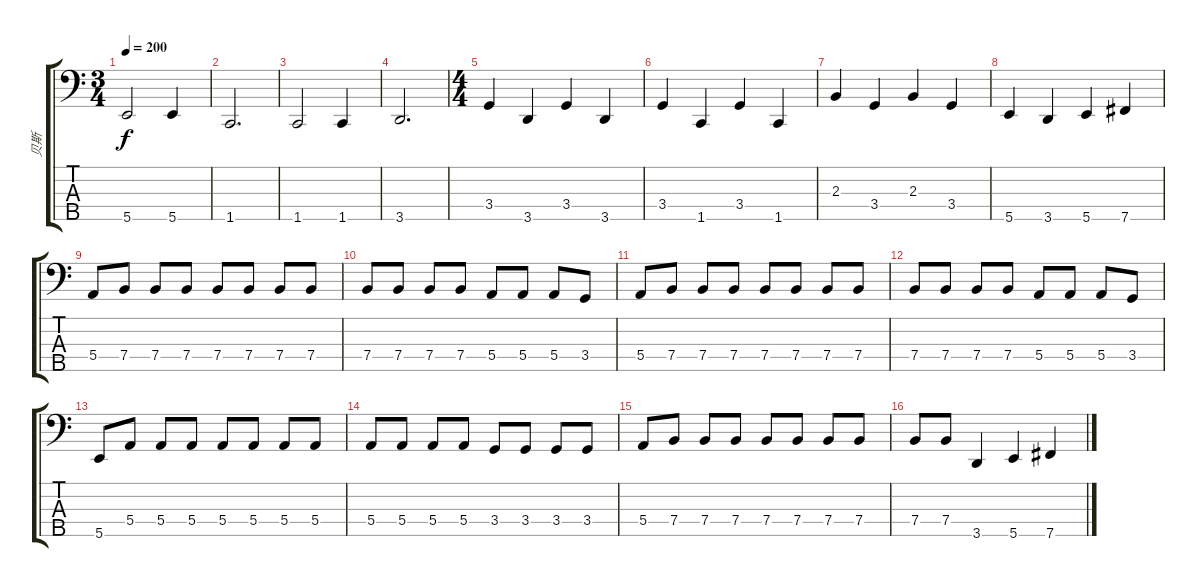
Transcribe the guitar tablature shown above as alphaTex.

\track ("贝斯" "贝斯") {instrument electricbassfinger}
\staff {score tabs}
\tuning (G2 D2 A1 E1 B0) {hide}
\ts (3 4)
\tempo 200
\clef f4
\ks c
5.5.2{dy f} 5.5.4 |
1.5.2{d} |
1.5.2 1.5.4 |
3.5.2{d} |
\ts (4 4)
3.4.4 3.5.4 3.4.4 3.5.4 |
3.4.4 1.5.4 3.4.4 1.5.4 |
2.3.4 3.4.4 2.3.4 3.4.4 |
5.5.4 3.5.4 5.5.4 7.5.4 |
5.4.8 7.4.8 7.4.8 7.4.8 7.4.8 7.4.8 7.4.8 7.4.8 |
7.4.8 7.4.8 7.4.8 7.4.8 5.4.8 5.4.8 5.4.8 3.4.8 |
5.4.8 7.4.8 7.4.8 7.4.8 7.4.8 7.4.8 7.4.8 7.4.8 |
7.4.8 7.4.8 7.4.8 7.4.8 5.4.8 5.4.8 5.4.8 3.4.8 |
5.5.8 5.4.8 5.4.8 5.4.8 5.4.8 5.4.8 5.4.8 5.4.8 |
5.4.8 5.4.8 5.4.8 5.4.8 3.4.8 3.4.8 3.4.8 3.4.8 |
5.4.8 7.4.8 7.4.8 7.4.8 7.4.8 7.4.8 7.4.8 7.4.8 |
7.4.8 7.4.8 3.5.4 5.5.4 7.5.4
